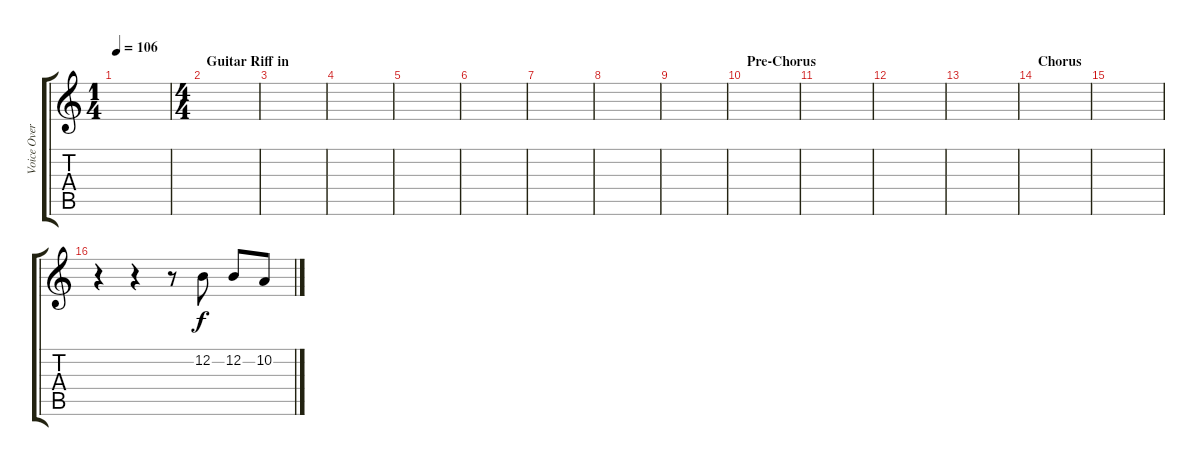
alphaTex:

\track ("Voice Overdub" "Voice Over") {instrument oboe}
\staff {score tabs}
\tuning (E4 B3 G3 D3 A2 E2) {hide}
\ts (1 4)
\tempo 106
\clef g2
\ks c
|
\ts (4 4)
\section ("" "Guitar Riff in")
|
|
|
|
|
|
|
|
\section ("" "Pre-Chorus")
|
|
|
|
\section ("" "Chorus")
|
|
r.4 r.4 r.8 12.2.8 12.2.8 10.2.8
